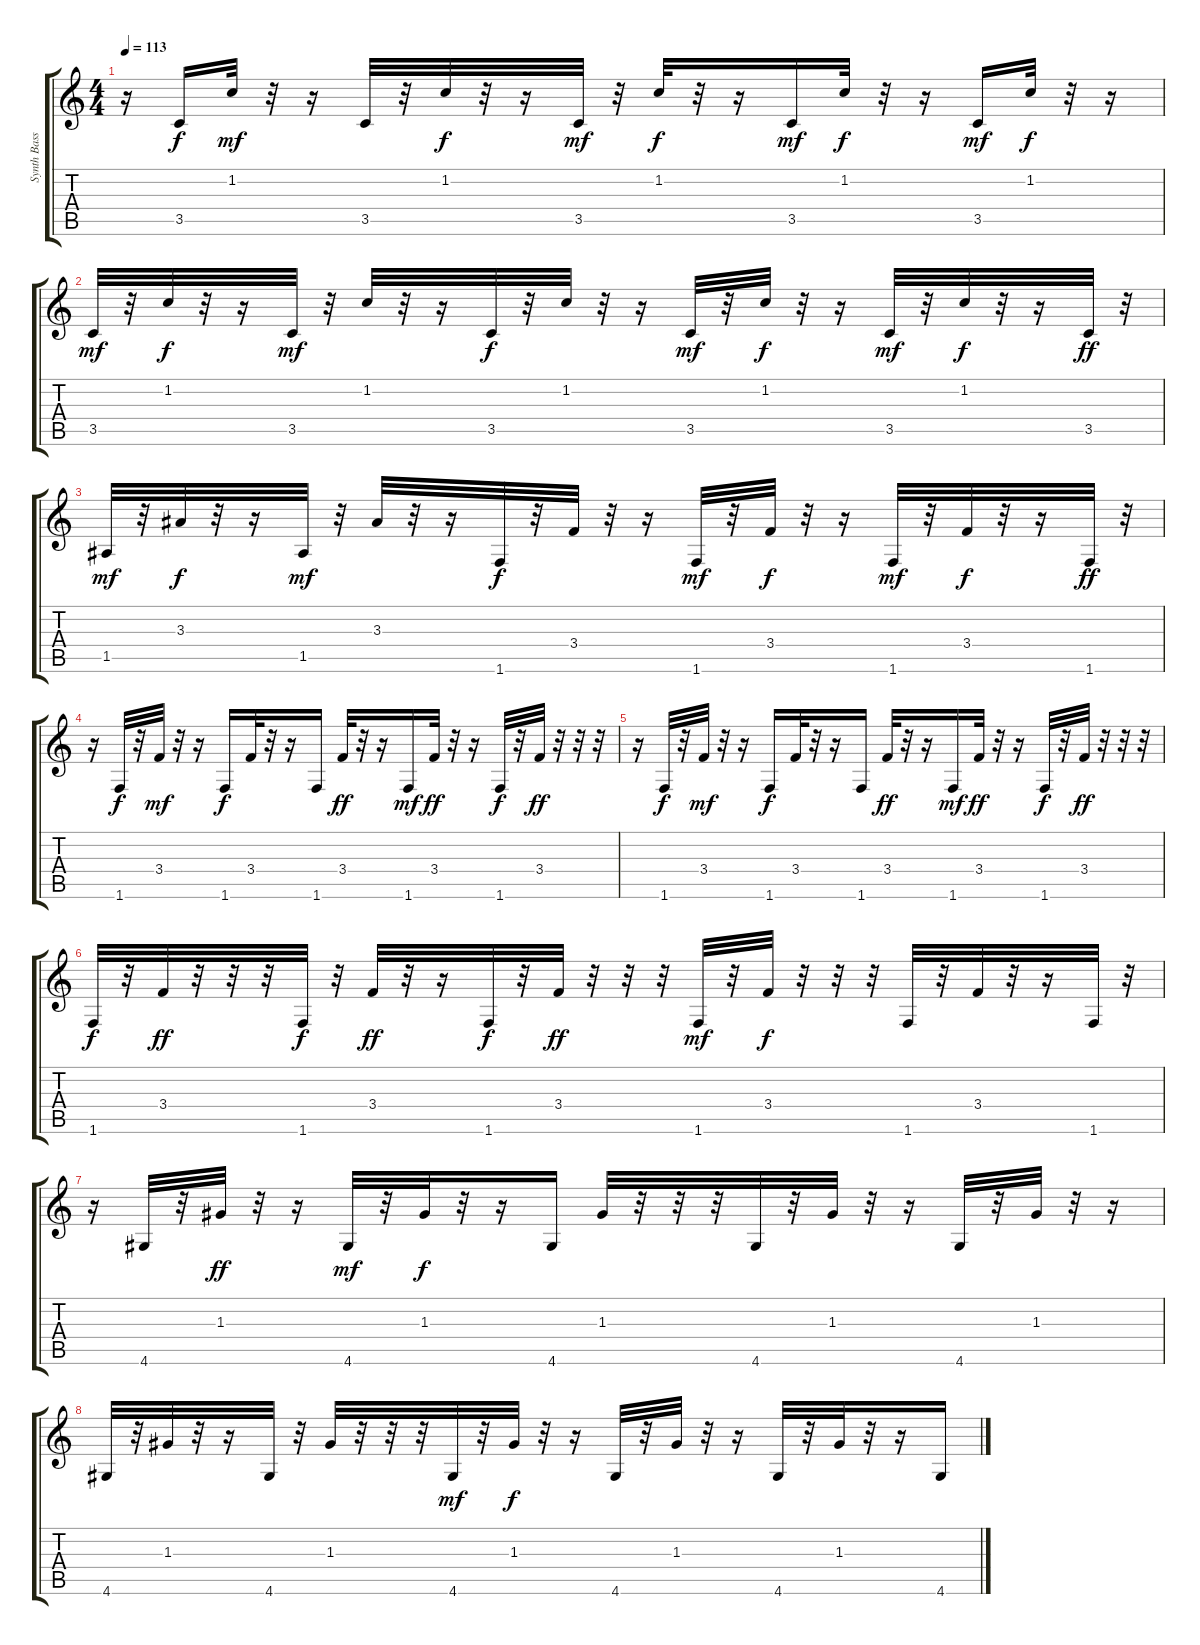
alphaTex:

\track ("Synth Bass" "Synth Bass") {instrument synthbass1}
\staff {score tabs}
\tuning (E4 B3 G3 D3 A2 E2) {hide}
\ts (4 4)
\tempo 113
\clef g2
\ks c
r.16{dy mf} 3.5.16{dy f} 1.2.32{dy mf} r.32 r.16 3.5.32 r.32 1.2.32{dy f} r.32 r.16 3.5.32{dy mf} r.32 1.2.32{dy f} r.32 r.16 3.5.16{dy mf} 1.2.32{dy f} r.32 r.16 3.5.16{dy mf} 1.2.32{dy f} r.32 r.16 |
3.5.32{dy mf} r.32 1.2.32{dy f} r.32 r.16 3.5.32{dy mf} r.32 1.2.32 r.32 r.16 3.5.32{dy f} r.32 1.2.32 r.32 r.16 3.5.32{dy mf} r.32 1.2.32{dy f} r.32 r.16 3.5.32{dy mf} r.32 1.2.32{dy f} r.32 r.16 3.5.32{dy ff} r.32 |
1.5.32{dy mf} r.32 3.3.32{dy f} r.32 r.16 1.5.32{dy mf} r.32 3.3.32 r.32 r.16 1.6.32{dy f} r.32 3.4.32 r.32 r.16 1.6.32{dy mf} r.32 3.4.32{dy f} r.32 r.16 1.6.32{dy mf} r.32 3.4.32{dy f} r.32 r.16 1.6.32{dy ff} r.32 |
r.16 1.6.32{dy f} r.32 3.4.32{dy mf} r.32 r.16 1.6.16{dy f} 3.4.32 r.32 r.16 1.6.16 3.4.32{dy ff} r.32 r.16 1.6.16{dy mf} 3.4.32{dy ff} r.32 r.16 1.6.32{dy f} r.32 3.4.32{dy ff} r.32 r.32 r.32 |
r.16 1.6.32{dy f} r.32 3.4.32{dy mf} r.32 r.16 1.6.16{dy f} 3.4.32 r.32 r.16 1.6.16 3.4.32{dy ff} r.32 r.16 1.6.16{dy mf} 3.4.32{dy ff} r.32 r.16 1.6.32{dy f} r.32 3.4.32{dy ff} r.32 r.32 r.32 |
1.6.32{dy f} r.32 3.4.32{dy ff} r.32 r.32 r.32 1.6.32{dy f} r.32 3.4.32{dy ff} r.32 r.16 1.6.32{dy f} r.32 3.4.32{dy ff} r.32 r.32 r.32 1.6.32{dy mf} r.32 3.4.32{dy f} r.32 r.32 r.32 1.6.32 r.32 3.4.32 r.32 r.16 1.6.32 r.32 |
r.16 4.6.32 r.32 1.3.32{dy ff} r.32 r.16 4.6.32{dy mf} r.32 1.3.32{dy f} r.32 r.16 4.6.16 1.3.32 r.32 r.32 r.32 4.6.32 r.32 1.3.32 r.32 r.16 4.6.32 r.32 1.3.32 r.32 r.16 |
4.6.32 r.32 1.3.32 r.32 r.16 4.6.32 r.32 1.3.32 r.32 r.32 r.32 4.6.32{dy mf} r.32 1.3.32{dy f} r.32 r.16 4.6.32 r.32 1.3.32 r.32 r.16 4.6.32 r.32 1.3.32 r.32 r.16 4.6.16
